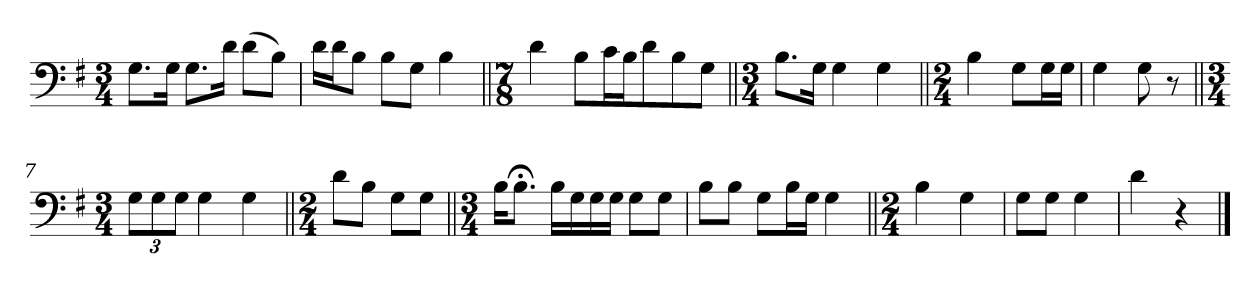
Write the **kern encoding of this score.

**kern
*part1
*staff1
*clefF4
*k[f#]
*M3/4
=1
8.G\L
16G\Jk
8.G\L
16d\Jk
(8d\L
8B\J)
=2
16d\LL
16d\J
8B\J
8B\L
8G\J
4B\
=3||
*M7/8
4d\
8B\L
16c\L
16B\J
8d\
8B\
8G\J
=4||
*M3/4
8.B\L
16G\Jk
4G\
4G\
=5||
*M2/4
4B\
8G\L
16G\L
16G\JJ
=6
4G\
8G\
8r
=7||
*M3/4
12G\L
12G\
12G\J
4G\
4G\
=8||
*M2/4
8d\L
8B\J
8G\L
8G\J
=9||
*M3/4
16B\KL
8.B;<\J
16B\LL
16G\
16G\
16G\JJ
8G\L
8G\J
=10
8B\L
8B\J
8G\L
16B\L
16G\JJ
4G\
=11||
*M2/4
4B\
4G\
=12
8G\L
8G\J
4G\
=13
4d\
4r
==
*-
